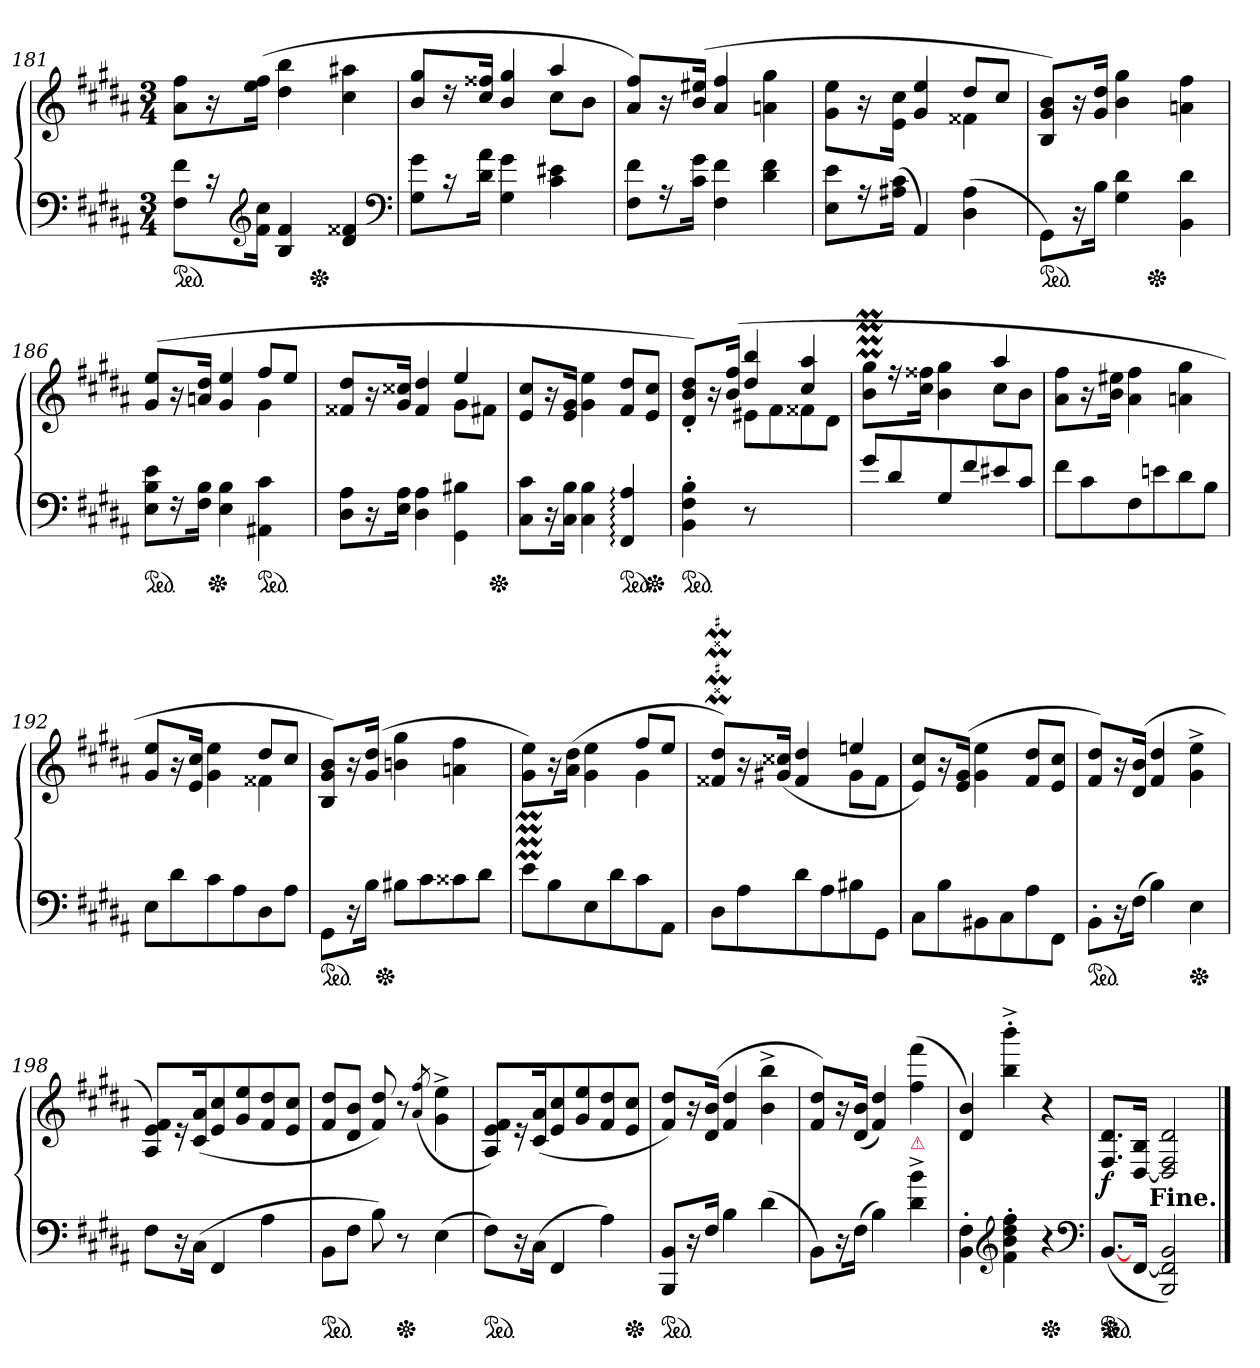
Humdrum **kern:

**kern	**kern	**dynam
*part1	*part1	*part1
*staff2	*staff1	*staff1/2
*clefF4	*clefG2	*
*k[f#c#g#d#a#]	*k[f#c#g#d#a#]	*
*M3/4	*M3/4	*
*ped	*	*
=181	=181	=181
*	*^	*
8F# 8f#L	8a# 8ff#L	4.ryy	.
16r	16r	.	.
*clefG2	*	*	*
16f# 16cc#Jk	(>16ee 16ff#Jk	.	.
4B 4f#	4dd# 4bb	.	.
*Xped	*	*	*
.	.	4.ryy	.
4d# 4f##X	4cc# 4aa#X	.	.
*clefF4	*	*	*
=182	=182	=182	=182
8G#\ 8g#\L	2ryy	8b/ 8gg#/L	.
16r	.	16rdd	.
16d#\ 16a#\Jk	.	16cc# 16ff##XJk	.
4G#\ 4g#\	.	4b/ 4gg#/	.
4c# 4e#X	4aa#	8cc#L	.
.	.	8bJ	.
*	*v	*v	*
=183	=183	=183
8F#\ 8f#\L	8a#/ 8ff#/L)	.
16r	16r	.
16c#\ 16g#\Jk	(16b/ 16ee#X/Jk	.
4F#\ 4f#\	4a#/ 4ff#/	.
4d# 4f#	4an\ 4gg#\	.
=184	=184	=184
*	*^	*
8E 8eL	8g#\ 8ee\L	2ryy	.
16r	16r	.	.
(>16A#X 16c#Jk	16e 16cc#Jk	.	.
4AA#)	4g#/ 4ee/	.	.
(>4D# 4A#	8dd#L	4f##X	.
.	8cc#J	.	.
=185	=185	=185	=185
*ped	*	*	*
8GG#L)	8B 8g# 8bL)	4.ryy	.
16r	16r	.	.
16BJk	16g# 16dd#Jk	.	.
4G# 4d#	4b 4gg#	.	.
*Xped	*	*	*
.	.	4.ryy	.
4BB 4d#	4an 4ff#	.	.
=186	=186	=186	=186
*ped	*	*	*
*	*	*^	*
8E 8B 8eL	(>8g#/ 8ee/L	2ryy	8..ryy	.
16r	16r	.	.	.
16F# 16BJk	16an 16dd#Jk	.	.	.
*Xped	*	*	*	*
.	.	.	2ryy	.
4E 4B	4g#/ 4ee/	.	.	.
*ped	*	*	*	*
4AA#X 4c#	8ff#L	4g#	.	.
.	8eeJ	.	.	.
.	.	.	32ryy	.
*	*	*v	*v	*
=187	=187	=187	=187
8D# 8A#L	8f##X/ 8dd#/L	2ryy	.
16r	16r	.	.
16E 16A#Jk	16g# 16cc##XJk	.	.
4D# 4A#	4f## 4dd#	.	.
4GG# 4B#X	4ee	8g#L	.
.	.	8f#XJ	.
*Xped	*	*	*
*	*v	*v	*
=188	=188	=188
8C# 8c#L	8e/ 8cc#/L	.
16r	16r	.
16C# 16BJk	16e 16g#Jk	.
4C# 4B	4g#\ 4ee\	.
*ped	*	*
4FF#: 4A#:	8f# 8dd#L	.
*Xped	*	*
.	8e 8cc#J	.
=189	=189	=189
*	*^	*
*ped	*	*	*
4BB' 4F#' 4B'	4ryy	8d#'/ 8b'/ 8dd#'/L)	.
.	.	16r	.
.	.	(>16b 16ff#Jk	.
8r	8e#X\L	4dd#/ 4bb/	.
4.ryy	8f#	.	.
.	8f##X	4cc#/ 4aa#/	.
.	8d#J	.	.
=190	=190	=190	=190
8g#\L	8bM 8gg#ML	2ryy	.
8d#\	16rff	.	.
.	16cc# 16ff##XJk	.	.
8G#/	4b\ 4gg#\	.	.
8f#/	.	.	.
8e#X/	4aa#	8cc#L	.
8c#/J	.	8bJ	.
*	*v	*v	*
=191	=191	=191
8f#L	8a#\ 8ff#\L	.
8c#	16r	.
.	16b 16ee#XJk	.
8F#	4a# 4ff#	.
8en	.	.
8d#	4an\ 4gg#\	.
8BJ	.	.
=192	=192	=192
*	*^	*
8EL	2ryy	8g# 8eeL	.
8d#	.	16r	.
.	.	16e 16cc#Jk	.
8c#	.	4g# 4ee	.
8A#	.	.	.
8D#	8dd#L	4f##X	.
8A#J	8cc#J	.	.
=193	=193	=193	=193
*ped	*	*	*
8GG#L	8B/ 8g#/ 8b/L)	8..ryy	.
16r	16r	.	.
16BJk	(>16g# 16dd#Jk	.	.
*Xped	*	*	*
.	.	2ryy	.
8B#XL	4bn\ 4gg#\	.	.
8c#	.	.	.
8c##X	4an\ 4ff#\	.	.
8d#J	.	.	.
.	.	32ryy	.
=194	=194	=194	=194
8eL	2ryy	8g#M\ 8eeM\L)	.
8B	.	16r	.
.	.	(>16a# 16dd#Jk	.
8E	.	4g#\ 4ee\	.
8d#	.	.	.
8c#	8ff#L	4g#	.
8AA#J	8eeJ	.	.
=195	=195	=195	=195
8D#L	8f##XM/ 8dd#M/L)	2ryy	.
8A#	16r	.	.
.	(>16g# 16cc##XJk	.	.
8d#	4f## 4dd#	.	.
8A#	.	.	.
8B#X	4ee	8g#L	.
8GG#J	.	8f##J	.
*	*v	*v	*
=196	=196	=196
8C#L	8e/ 8cc#/L)	.
8B	16r	.
.	(>16e 16g#Jk	.
8BB#X	4g#\ 4ee\	.
8C#	.	.
8A#	8f# 8dd#L	.
8FF#J	8e 8cc#J	.
=197	=197	=197
*ped	*	*
8BB'>L	8f# 8dd#L)	.
16r	16r	.
(>16F#Jk	(>16d# 16bJk	.
4B)	4f# 4dd#	.
*Xped	*	*
4E	4g#^<\ 4ee^<\	.
=198	=198	=198
8F#L	8A#/ 8e/ 8f#/L)	.
16r	16r	.
(>16C#Jk	(>16c# 16a#K	.
4FF#	8e 8cc#	.
.	8g# 8ee	.
4A#	8f# 8dd#	.
.	8e 8cc#J	.
=199	=199	=199
*ped	*	*
8BBL	8f# 8dd#L	.
8F#J	8d# 8bJ	.
8B)	8f# 8dd#)	.
*Xped	*	*
8r	8r	.
.	(>8qa#/ 8qff#/	.
(>4E	4g#^< 4ee^<	.
=200	=200	=200
*ped	*	*
8F#L)	8A# 8e 8f#L)	.
16r	16r	.
(>16C#Jk	(>16c# 16a#K	.
4FF#	8e 8cc#	.
.	8g# 8ee	.
4A#)	8f# 8dd#	.
*Xped	*	*
.	8e 8cc#J	.
=201	=201	=201
*ped	*	*
8BBB/ 8BB/L	8f# 8dd#L)	.
16r	16r	.
16F#Jk	(16d# 16bJk	.
4B	4f# 4dd#	.
(>4d#	4b^< 4bb^<	.
=202	=202	=202
8BBL)	8f# 8dd#L)	.
16r	16r	.
(>16F#Jk	(>16d#/ 16b/Jk	.
4B)	4f# 4dd#)	.
!LO:TX:a:color=crimson:t=⚠	!	!
4d#^<\ 4b^<\	(4ff#\ 4fff#\	.
=203	=203	=203
4BB' 4F#'	4d# 4b)	.
*clefG2	*	*
4f#' 4b' 4dd#' 4ff#'	4bb'^< 4bbb'^<	.
*Xped	*	*
4r	4r	.
*clefF4	*	*
=204	=204	=204
*ped	*	*
*Xped	*	*
(<[8.BBL	8.F#/ 8.d#/L	f
[16FF#Jk	[16D#/ 16B/Jk	.
2BBB 2FF#] 2BB)	2D#]/ 2F#/ 2d#/	.
!LO:TX:a:B:t=Fine.	!	!
==	==	==
*-	*-	*-
